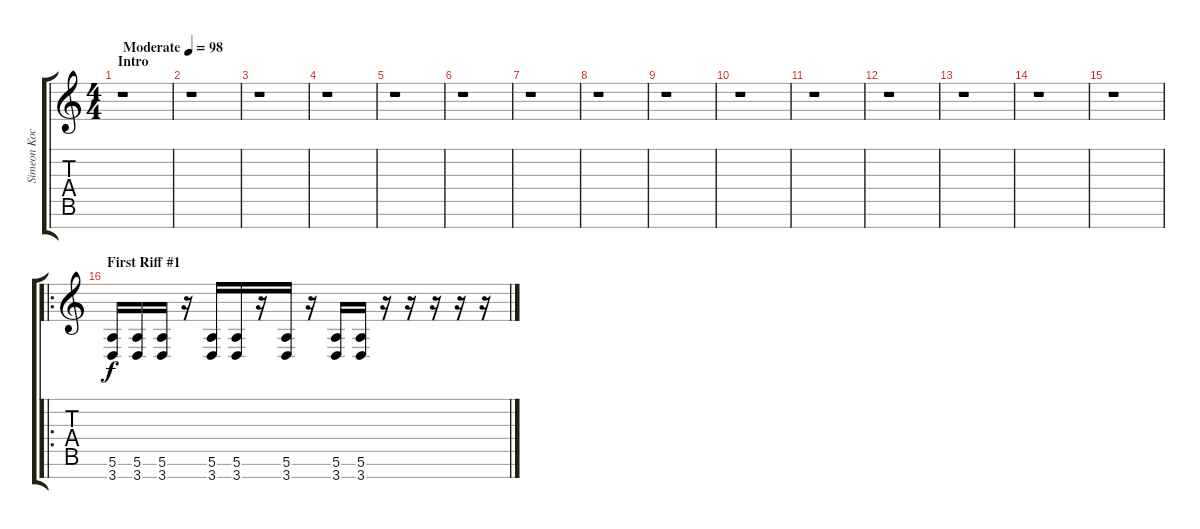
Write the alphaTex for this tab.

\track ("Simeon Koch" "Simeon Koc") {instrument distortionguitar}
\staff {score tabs}
\tuning (E4 B3 G3 D3 A2 E2 B1) {hide}
\ts (4 4)
\section ("" "Intro")
\tempo (98 "Moderate")
\clef g2
\ks c
r.1{dy f instrument distortionguitar} |
r.1 |
r.1 |
r.1 |
r.1 |
r.1 |
r.1 |
r.1 |
r.1 |
r.1 |
r.1 |
r.1 |
r.1 |
r.1 |
r.1 |
\ro
\section ("" "First Riff #1")
(5.6 3.7).16 (5.6 3.7).16 (5.6 3.7).16 r.16 (5.6 3.7).16 (5.6 3.7).16 r.16 (5.6 3.7).16 r.16 (5.6 3.7).16 (5.6 3.7).16 r.16 r.16 r.16 r.16 r.16
